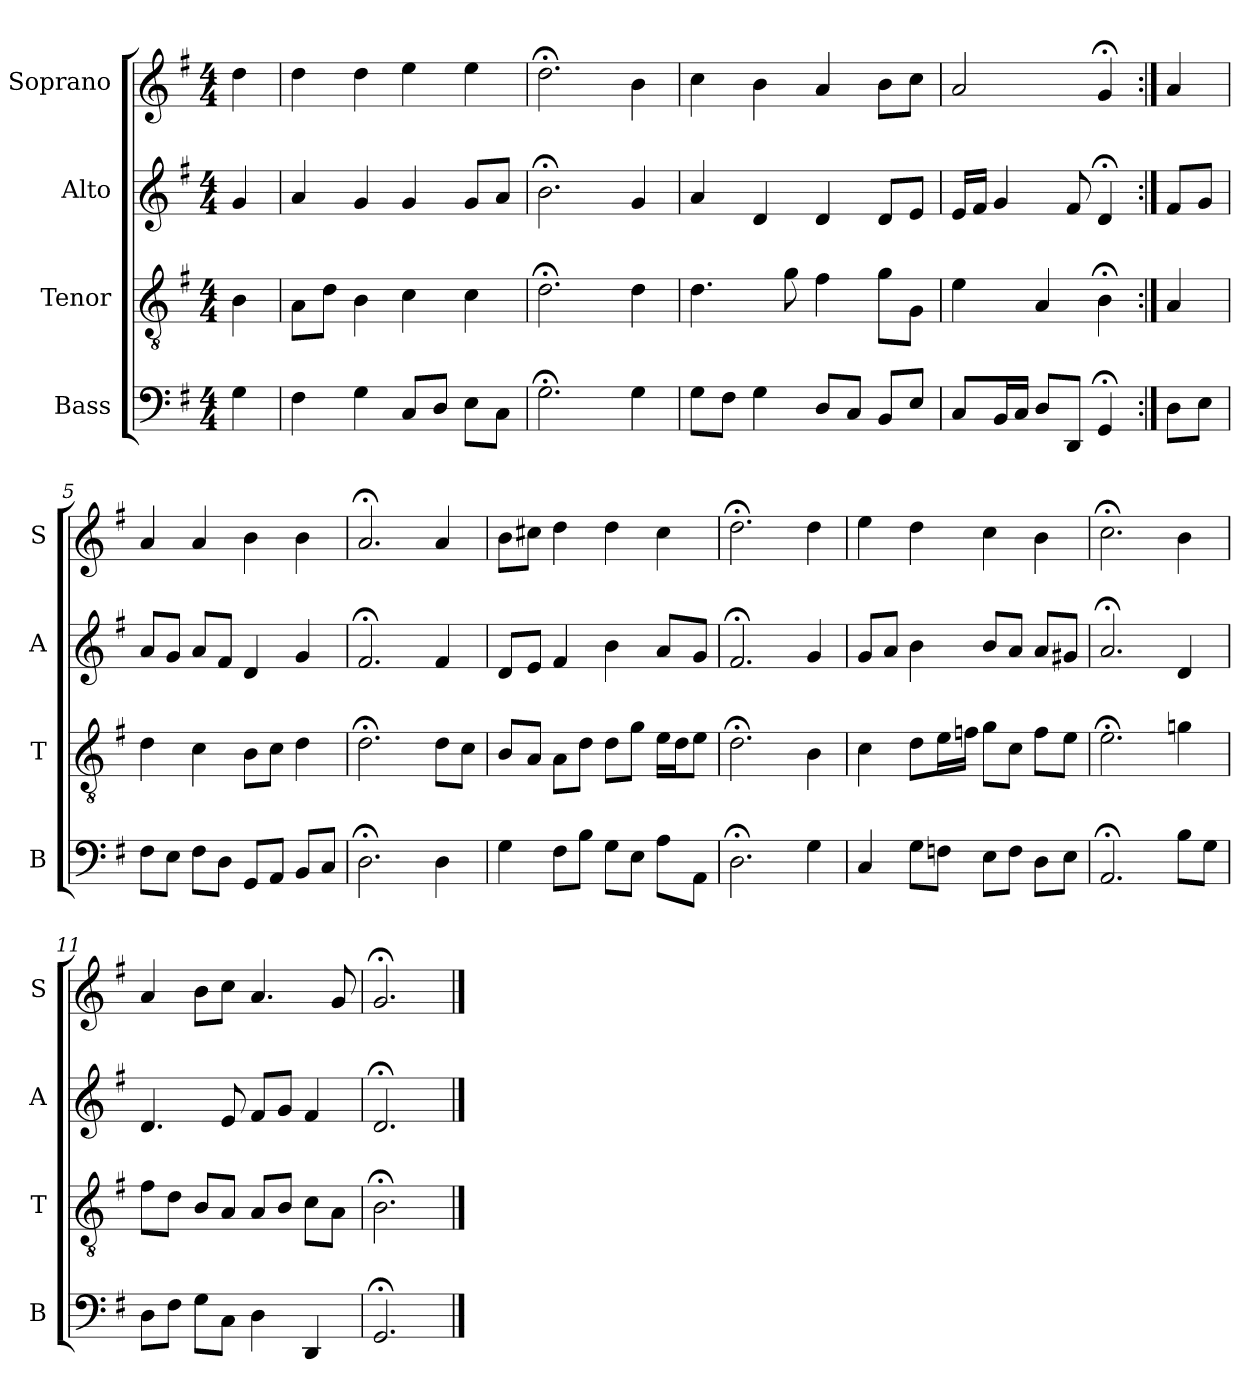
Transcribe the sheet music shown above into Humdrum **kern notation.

**kern	**kern	**kern	**kern
*part4	*part3	*part2	*part1
*staff4	*staff3	*staff2	*staff1
*I"Bass	*I"Tenor	*I"Alto	*I"Soprano
*I'B	*I'T	*I'A	*I'S
*clefF4	*clefGv2	*clefG2	*clefG2
*k[f#]	*k[f#]	*k[f#]	*k[f#]
*G:	*G:	*G:	*G:
*M4/4	*M4/4	*M4/4	*M4/4
*MM100	*MM100	*MM100	*MM100
=	=	=	=
4G	4B	4g	4dd
=1	=1	=1	=1
4F#	8AL	4a	4dd
.	8dJ	.	.
4G	4B	4g	4dd
8CL	4c	4g	4ee
8DJ	.	.	.
8EL	4c	8gL	4ee
8CJ	.	8aJ	.
=2	=2	=2	=2
2.G;<	2.d;<	2.b;<	2.dd;<
4G	4d	4g	4b
=3	=3	=3	=3
8GL	4.d	4a	4cc
8F#J	.	.	.
4G	.	4d	4b
.	8g	.	.
8DL	4f#	4d	4a
8CJ	.	.	.
8BBL	8gL	8dL	8bL
8EJ	8GJ	8eJ	8ccJ
=4	=4	=4	=4
8CL	4e	16eLL	2a
.	.	16f#JJ	.
16BBL	.	4g	.
16CJJ	.	.	.
8DL	4A	.	.
8DDJ	.	8f#	.
4GG;<	4B;<	4d;<	4g;<
=:|!	=:|!	=:|!	=:|!
8DL	4A	8f#L	4a
8EJ	.	8gJ	.
=5	=5	=5	=5
8F#L	4d	8aL	4a
8EJ	.	8gJ	.
8F#L	4c	8aL	4a
8DJ	.	8f#J	.
8GGL	8BL	4d	4b
8AAJ	8cJ	.	.
8BBL	4d	4g	4b
8CJ	.	.	.
=6	=6	=6	=6
2.D;<	2.d;<	2.f#;<	2.a;<
4D	8dL	4f#	4a
.	8cJ	.	.
=7	=7	=7	=7
4G	8BL	8dL	8bL
.	8AJ	8eJ	8cc#XJ
8F#L	8AL	4f#	4dd
8BJ	8dJ	.	.
8GL	8dL	4b	4dd
8EJ	8gJ	.	.
8AL	16eLL	8aL	4cc#
.	16dJ	.	.
8AAJ	8eJ	8gJ	.
=8	=8	=8	=8
2.D;<	2.d;<	2.f#;<	2.dd;<
4G	4B	4g	4dd
=9	=9	=9	=9
4C	4c	8gL	4ee
.	.	8aJ	.
8GL	8dL	4b	4dd
8FnJ	16eL	.	.
.	16fnJJ	.	.
8EL	8gL	8bL	4cc
8FJ	8cJ	8aJ	.
8DL	8fL	8aL	4b
8EJ	8eJ	8g#XJ	.
=10	=10	=10	=10
2.AA;<	2.e;<	2.a;<	2.cc;<
8BL	4gn	4d	4b
8GJ	.	.	.
=11	=11	=11	=11
8DL	8f#L	4.d	4a
8F#J	8dJ	.	.
8GL	8BL	.	8bL
8CJ	8AJ	8e	8ccJ
4D	8AL	8f#L	4.a
.	8BJ	8gJ	.
4DD	8cL	4f#	.
.	8AJ	.	8g
=12	=12	=12	=12
2.GG;<	2.B;<	2.d;<	2.g;<
==	==	==	==
*-	*-	*-	*-
